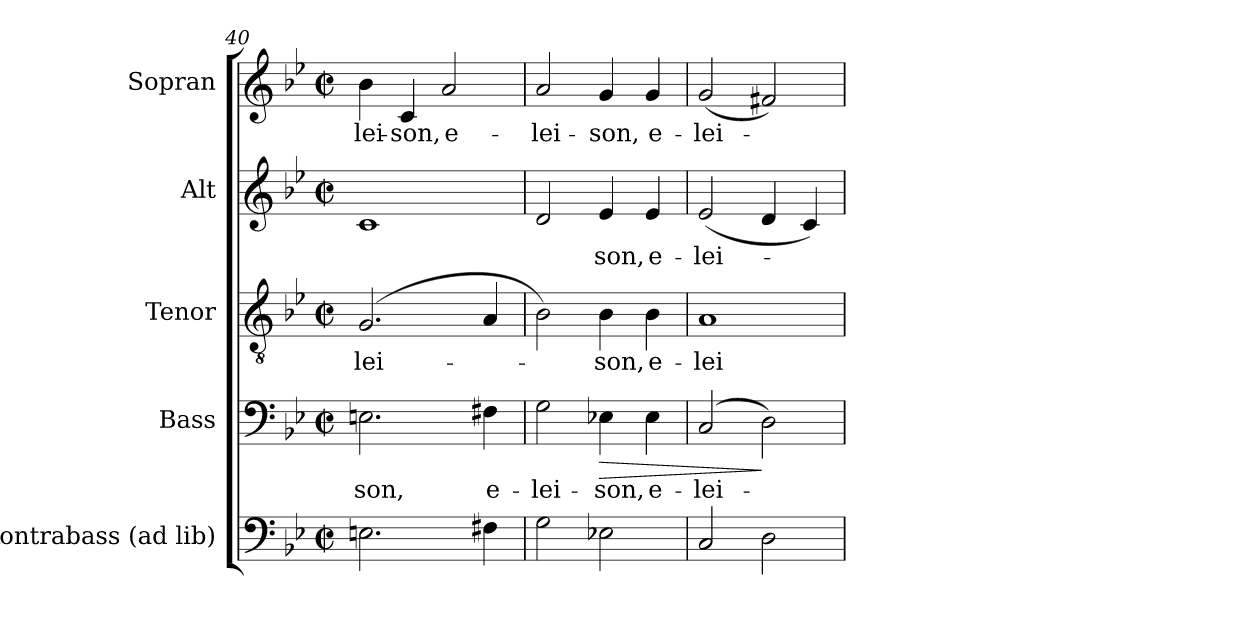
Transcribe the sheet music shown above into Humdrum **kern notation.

**kern	**kern	**text	**dynam	**kern	**text	**kern	**text	**kern	**text
*part5	*part4	*part4	*part4	*part3	*part3	*part2	*part2	*part1	*part1
*staff5	*staff4	*staff4	*staff4	*staff3	*staff3	*staff2	*staff2	*staff1	*staff1
*I"Kontrabass (ad lib)	*I"Bass	*	*	*I"Tenor	*	*I"Alt	*	*I"Sopran	*
*I'Kb.	*I'B.	*	*	*I'T.	*	*I'A.	*	*I'S.	*
*clefF4	*clefF4	*	*	*clefGv2	*	*clefG2	*	*clefG2	*
*ITrd7c12	*	*	*	*	*	*	*	*	*
*k[b-e-]	*k[b-e-]	*	*	*k[b-e-]	*	*k[b-e-]	*	*k[b-e-]	*
*B-:	*B-:	*	*	*B-:	*	*B-:	*	*B-:	*
*M2/2	*M2/2	*	*	*M2/2	*	*M2/2	*	*M2/2	*
*met(c|)	*met(c|)	*	*	*met(c|)	*	*met(c|)	*	*met(c|)	*
=40	=40	=40	=40	=40	=40	=40	=40	=40	=40
!	!	!LO:LY:b	!	!	!LO:LY:b	!	!	!	!LO:LY:b
2.EEn\	2.En\	-son,	.	(>2.G/	-lei-	1c	.	4b-\	-lei-
!	!	!	!	!	!	!	!	!	!LO:LY:b
.	.	.	.	.	.	.	.	4c/	-son,
!	!	!	!	!	!	!	!	!	!LO:LY:b
.	.	.	.	.	.	.	.	2a/	e-
!	!	!LO:LY:b	!	!	!	!	!	!	!
4FF#X\	4F#X\	e-	.	4A/	.	.	.	.	.
=41	=41	=41	=41	=41	=41	=41	=41	=41	=41
!	!	!LO:LY:b	!	!	!	!	!	!	!LO:LY:b
2GG\	2G\	-lei-	.	2B-\)	.	2d/	.	2a/	-lei-
!	!	!LO:LY:b	!LO:HP:b	!	!LO:LY:b	!	!LO:LY:b	!	!LO:LY:b
2EE-X\	4E-X\	-son,	>	4B-\	-son,	4e-/	-son,	4g/	-son,
!	!	!LO:LY:b	!	!	!LO:LY:b	!	!LO:LY:b	!	!LO:LY:b
.	4E-\	e-	.	4B-\	e-	4e-/	e-	4g/	e-
=42	=42	=42	=42	=42	=42	=42	=42	=42	=42
!	!	!LO:LY:b	!	!	!LO:LY:b	!	!LO:LY:b	!	!LO:LY:b
2CC/	(2C/	-lei-	.	1A	-lei-	(<2e-/	-lei-	(<2g/	-lei-
2DD\	2D\)	.	]	.	.	4d/	.	2f#X/)	.
.	.	.	.	.	.	4c/)	.	.	.
=	=	=	=	=	=	=	=	=	=
*-	*-	*-	*-	*-	*-	*-	*-	*-	*-
